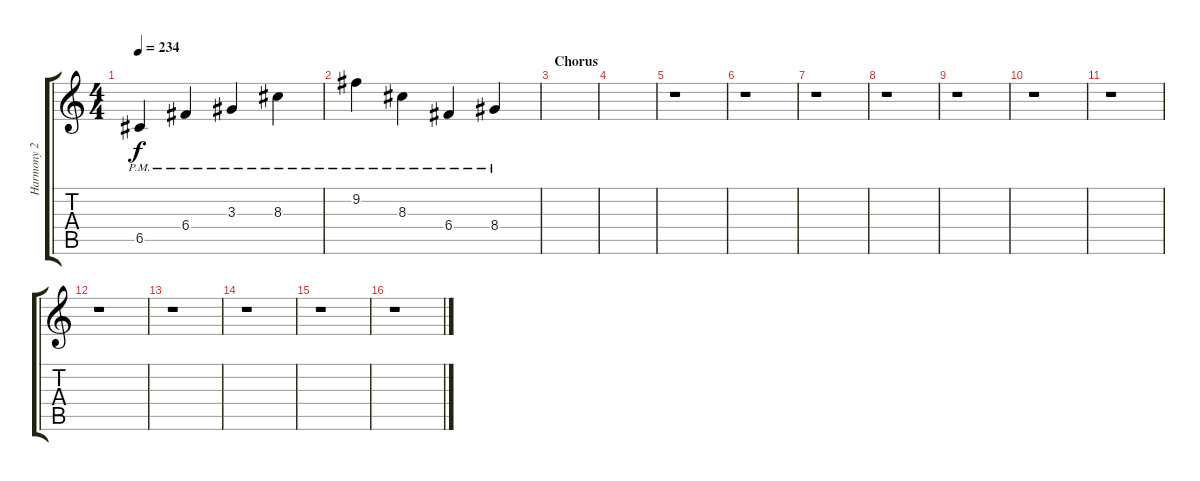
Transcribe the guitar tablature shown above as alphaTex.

\track ("Harmony 2" "Harmony 2") {instrument overdrivenguitar}
\staff {score tabs}
\tuning (D4 A3 F3 C3 G2 C2) {hide}
\ts (4 4)
\tempo 234
\clef g2
\ks aminor
6.5{pm}.4{dy f} 6.4{pm}.4 3.3{pm}.4 8.3{pm}.4 |
9.2{pm}.4 8.3{pm}.4 6.4{pm}.4 8.4{pm}.4 |
\section ("" "Chorus")
|
|
r.1 |
r.1 |
r.1 |
r.1 |
r.1 |
r.1 |
r.1 |
r.1 |
r.1 |
r.1 |
r.1 |
r.1
